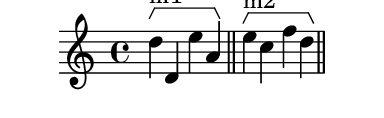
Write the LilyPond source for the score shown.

\version "2.11.64"

\include "../config/lib.ly"

\score {
  \new Staff {
    \time 4/4
    \relative c'' {
      \bracketUp
      d\startGroup^\markup{m1} d, e' a,\stopGroup
      \bar "||"
      e'\startGroup^\markup{m2} c f d\stopGroup
      \bar "||"
    }
  }
  \layout {
    \context {
      \Staff \consists "Horizontal_bracket_engraver"
    }
  }
}
\paper {
  paper-width = 6.5\cm
  paper-height = 2\cm
  line-width = 7.5\cm
  top-margin = -.4\cm
  left-margin = .1\cm
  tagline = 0
  indent = 0
}
